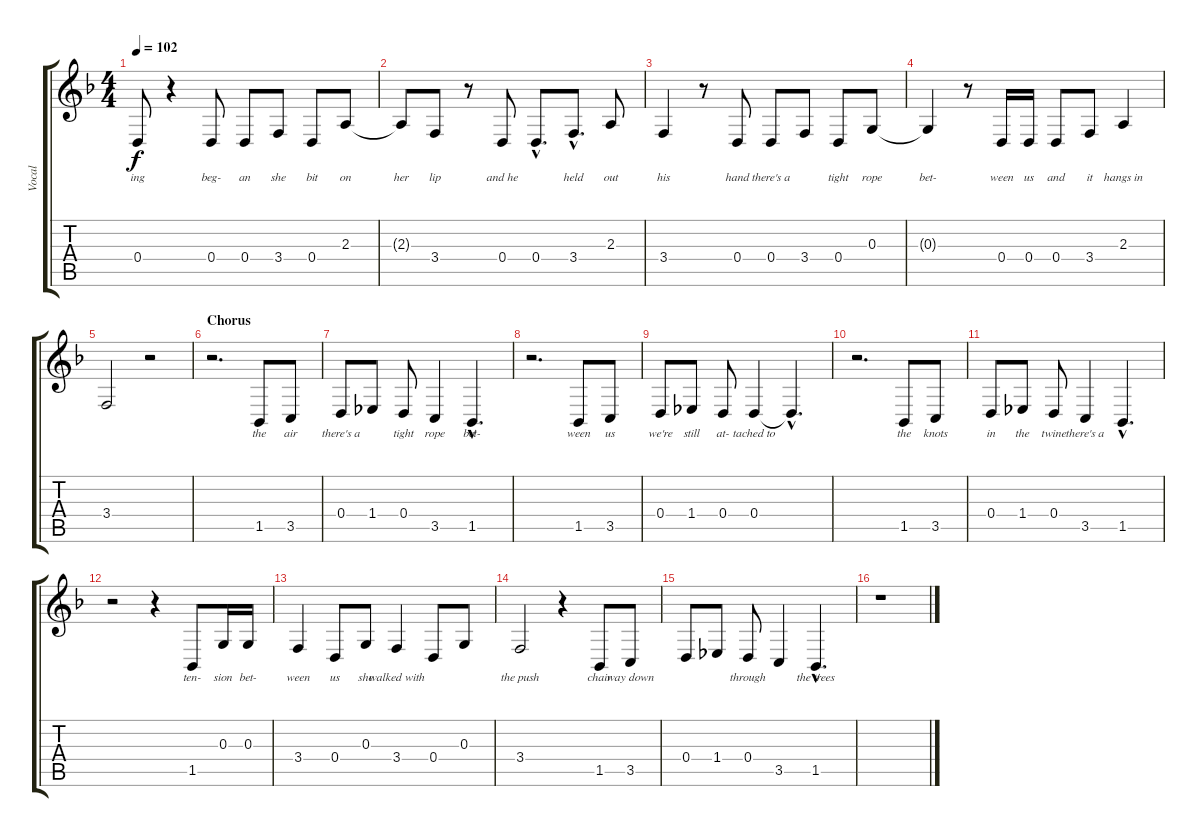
\track ("Vocal" "Vocal") {instrument tenorsax}
\staff {score tabs}
\tuning (E4 B3 G3 D3 A2 E2) {hide}
\ts (4 4)
\tempo 102
\clef g2
\ks dminor
0.4{t}.8{lyrics (0 "ing") lyrics (1 "") lyrics (2 "") lyrics (3 "") lyrics (4 "") dy f} r.4 0.4.8{lyrics (0 "beg-") lyrics (1 "") lyrics (2 "") lyrics (3 "") lyrics (4 "")} 0.4.8{lyrics (0 "an") lyrics (1 "") lyrics (2 "") lyrics (3 "") lyrics (4 "")} 3.4.8{lyrics (0 "she") lyrics (1 "") lyrics (2 "") lyrics (3 "") lyrics (4 "")} 0.4.8{lyrics (0 "bit") lyrics (1 "") lyrics (2 "") lyrics (3 "") lyrics (4 "")} 2.3.8{lyrics (0 "on") lyrics (1 "") lyrics (2 "") lyrics (3 "") lyrics (4 "")} |
2.3{t}.8{lyrics (0 "her") lyrics (1 "") lyrics (2 "") lyrics (3 "") lyrics (4 "")} 3.4.8{lyrics (0 "lip") lyrics (1 "") lyrics (2 "") lyrics (3 "") lyrics (4 "")} r.8 0.4.8{lyrics (0 "and he") lyrics (1 "") lyrics (2 "") lyrics (3 "") lyrics (4 "")} 0.4{hac}.8{d lyrics (0 "") lyrics (1 "") lyrics (2 "") lyrics (3 "") lyrics (4 "")} 3.4{hac}.8{d lyrics (0 "held") lyrics (1 "") lyrics (2 "") lyrics (3 "") lyrics (4 "")} 2.3.8{lyrics (0 "out") lyrics (1 "") lyrics (2 "") lyrics (3 "") lyrics (4 "")} |
3.4.4{lyrics (0 "his") lyrics (1 "") lyrics (2 "") lyrics (3 "") lyrics (4 "")} r.8 0.4.8{lyrics (0 "hand") lyrics (1 "") lyrics (2 "") lyrics (3 "") lyrics (4 "")} 0.4.8{lyrics (0 "there's a") lyrics (1 "") lyrics (2 "") lyrics (3 "") lyrics (4 "")} 3.4.8{lyrics (0 "") lyrics (1 "") lyrics (2 "") lyrics (3 "") lyrics (4 "")} 0.4.8{lyrics (0 "tight") lyrics (1 "") lyrics (2 "") lyrics (3 "") lyrics (4 "")} 0.3.8{lyrics (0 "rope") lyrics (1 "") lyrics (2 "") lyrics (3 "") lyrics (4 "")} |
0.3{t}.4{lyrics (0 "bet-") lyrics (1 "") lyrics (2 "") lyrics (3 "") lyrics (4 "")} r.8 0.4.16{lyrics (0 "ween") lyrics (1 "") lyrics (2 "") lyrics (3 "") lyrics (4 "")} 0.4.16{lyrics (0 "us") lyrics (1 "") lyrics (2 "") lyrics (3 "") lyrics (4 "")} 0.4.8{lyrics (0 "and") lyrics (1 "") lyrics (2 "") lyrics (3 "") lyrics (4 "")} 3.4.8{lyrics (0 "it") lyrics (1 "") lyrics (2 "") lyrics (3 "") lyrics (4 "")} 2.3.4{lyrics (0 "hangs in") lyrics (1 "") lyrics (2 "") lyrics (3 "") lyrics (4 "")} |
3.4.2{lyrics (0 "") lyrics (1 "") lyrics (2 "") lyrics (3 "") lyrics (4 "")} r.2 |
\section ("" "Chorus")
r.2{d} 1.5.8{lyrics (0 "the") lyrics (1 "") lyrics (2 "") lyrics (3 "") lyrics (4 "")} 3.5.8{lyrics (0 "air") lyrics (1 "") lyrics (2 "") lyrics (3 "") lyrics (4 "")} |
0.4.8{lyrics (0 "there's a") lyrics (1 "") lyrics (2 "") lyrics (3 "") lyrics (4 "")} 1.4.8{lyrics (0 "") lyrics (1 "") lyrics (2 "") lyrics (3 "") lyrics (4 "")} 0.4.8{lyrics (0 "tight") lyrics (1 "") lyrics (2 "") lyrics (3 "") lyrics (4 "")} 3.5.4{lyrics (0 "rope") lyrics (1 "") lyrics (2 "") lyrics (3 "") lyrics (4 "")} 1.5{hac}.4{d lyrics (0 "bet-") lyrics (1 "") lyrics (2 "") lyrics (3 "") lyrics (4 "")} |
r.2{d} 1.5.8{lyrics (0 "ween") lyrics (1 "") lyrics (2 "") lyrics (3 "") lyrics (4 "")} 3.5.8{lyrics (0 "us") lyrics (1 "") lyrics (2 "") lyrics (3 "") lyrics (4 "")} |
0.4.8{lyrics (0 "we're") lyrics (1 "") lyrics (2 "") lyrics (3 "") lyrics (4 "")} 1.4.8{lyrics (0 "still") lyrics (1 "") lyrics (2 "") lyrics (3 "") lyrics (4 "")} 0.4.8{lyrics (0 "at-") lyrics (1 "") lyrics (2 "") lyrics (3 "") lyrics (4 "")} 0.4.4{lyrics (0 "tached to") lyrics (1 "") lyrics (2 "") lyrics (3 "") lyrics (4 "")} 0.4{hac t}.4{d lyrics (0 "") lyrics (1 "") lyrics (2 "") lyrics (3 "") lyrics (4 "")} |
r.2{d} 1.5.8{lyrics (0 "the") lyrics (1 "") lyrics (2 "") lyrics (3 "") lyrics (4 "")} 3.5.8{lyrics (0 "knots") lyrics (1 "") lyrics (2 "") lyrics (3 "") lyrics (4 "")} |
0.4.8{lyrics (0 "in") lyrics (1 "") lyrics (2 "") lyrics (3 "") lyrics (4 "")} 1.4.8{lyrics (0 "the") lyrics (1 "") lyrics (2 "") lyrics (3 "") lyrics (4 "")} 0.4.8{lyrics (0 "twine") lyrics (1 "") lyrics (2 "") lyrics (3 "") lyrics (4 "")} 3.5.4{lyrics (0 "there's a") lyrics (1 "") lyrics (2 "") lyrics (3 "") lyrics (4 "")} 1.5{hac}.4{d lyrics (0 "") lyrics (1 "") lyrics (2 "") lyrics (3 "") lyrics (4 "")} |
r.2 r.4 1.5.8{lyrics (0 "ten-") lyrics (1 "") lyrics (2 "") lyrics (3 "") lyrics (4 "")} 0.3.16{lyrics (0 "sion") lyrics (1 "") lyrics (2 "") lyrics (3 "") lyrics (4 "")} 0.3.16{lyrics (0 "bet-") lyrics (1 "") lyrics (2 "") lyrics (3 "") lyrics (4 "")} |
3.4.4{lyrics (0 "ween") lyrics (1 "") lyrics (2 "") lyrics (3 "") lyrics (4 "")} 0.4.8{lyrics (0 "us") lyrics (1 "") lyrics (2 "") lyrics (3 "") lyrics (4 "")} 0.3.8{lyrics (0 "she") lyrics (1 "") lyrics (2 "") lyrics (3 "") lyrics (4 "")} 3.4.4{lyrics (0 "walked with") lyrics (1 "") lyrics (2 "") lyrics (3 "") lyrics (4 "")} 0.4.8{lyrics (0 "") lyrics (1 "") lyrics (2 "") lyrics (3 "") lyrics (4 "")} 0.3.8{lyrics (0 "") lyrics (1 "") lyrics (2 "") lyrics (3 "") lyrics (4 "")} |
3.4.2{lyrics (0 "the push") lyrics (1 "") lyrics (2 "") lyrics (3 "") lyrics (4 "")} r.4 1.5.8{lyrics (0 "chair") lyrics (1 "") lyrics (2 "") lyrics (3 "") lyrics (4 "")} 3.5.8{lyrics (0 "way down") lyrics (1 "") lyrics (2 "") lyrics (3 "") lyrics (4 "")} |
0.4.8{lyrics (0 "") lyrics (1 "") lyrics (2 "") lyrics (3 "") lyrics (4 "")} 1.4.8{lyrics (0 "") lyrics (1 "") lyrics (2 "") lyrics (3 "") lyrics (4 "")} 0.4.8{lyrics (0 "through") lyrics (1 "") lyrics (2 "") lyrics (3 "") lyrics (4 "")} 3.5.4{lyrics (0 "") lyrics (1 "") lyrics (2 "") lyrics (3 "") lyrics (4 "")} 1.5{hac}.4{d lyrics (0 "the trees") lyrics (1 "") lyrics (2 "") lyrics (3 "") lyrics (4 "")} |
r.1
